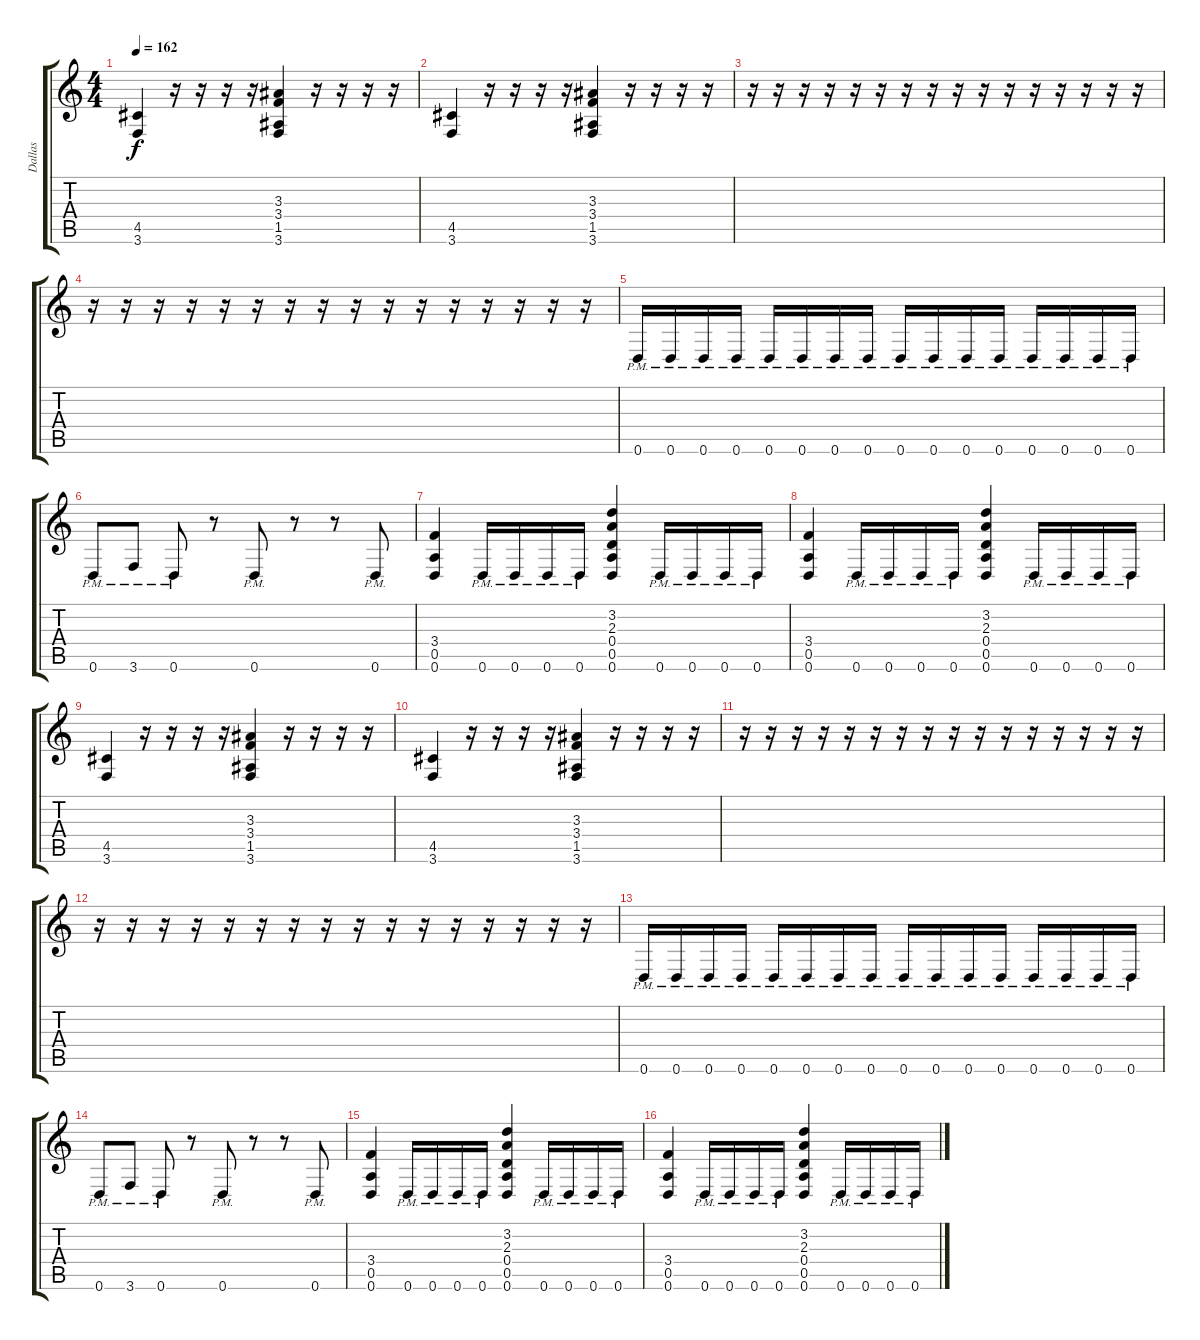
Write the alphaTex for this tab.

\track ("Dallas" "Dallas") {instrument distortionguitar}
\staff {score tabs}
\tuning (E4 B3 G3 D3 A2 D2) {hide}
\ts (4 4)
\tempo 162
\clef g2
\ks c
(4.5 3.6).4{dy f} r.16 r.16 r.16 r.16 (3.3 3.4 1.5 3.6).4 r.16 r.16 r.16 r.16 |
(4.5 3.6).4 r.16 r.16 r.16 r.16 (3.3 3.4 1.5 3.6).4 r.16 r.16 r.16 r.16 |
r.16 r.16 r.16 r.16 r.16 r.16 r.16 r.16 r.16 r.16 r.16 r.16 r.16 r.16 r.16 r.16 |
r.16 r.16 r.16 r.16 r.16 r.16 r.16 r.16 r.16 r.16 r.16 r.16 r.16 r.16 r.16 r.16 |
0.6{pm}.16 0.6{pm}.16 0.6{pm}.16 0.6{pm}.16 0.6{pm}.16 0.6{pm}.16 0.6{pm}.16 0.6{pm}.16 0.6{pm}.16 0.6{pm}.16 0.6{pm}.16 0.6{pm}.16 0.6{pm}.16 0.6{pm}.16 0.6{pm}.16 0.6{pm}.16 |
0.6{pm}.8 3.6{pm}.8 0.6{pm}.8 r.8 0.6{pm}.8 r.8 r.8 0.6{pm}.8 |
(3.4 0.5 0.6).4 0.6{pm}.16 0.6{pm}.16 0.6{pm}.16 0.6{pm}.16 (3.2 2.3 0.4 0.5 0.6).4 0.6{pm}.16 0.6{pm}.16 0.6{pm}.16 0.6{pm}.16 |
(3.4 0.5 0.6).4 0.6{pm}.16 0.6{pm}.16 0.6{pm}.16 0.6{pm}.16 (3.2 2.3 0.4 0.5 0.6).4 0.6{pm}.16 0.6{pm}.16 0.6{pm}.16 0.6{pm}.16 |
(4.5 3.6).4 r.16 r.16 r.16 r.16 (3.3 3.4 1.5 3.6).4 r.16 r.16 r.16 r.16 |
(4.5 3.6).4 r.16 r.16 r.16 r.16 (3.3 3.4 1.5 3.6).4 r.16 r.16 r.16 r.16 |
r.16 r.16 r.16 r.16 r.16 r.16 r.16 r.16 r.16 r.16 r.16 r.16 r.16 r.16 r.16 r.16 |
r.16 r.16 r.16 r.16 r.16 r.16 r.16 r.16 r.16 r.16 r.16 r.16 r.16 r.16 r.16 r.16 |
0.6{pm}.16 0.6{pm}.16 0.6{pm}.16 0.6{pm}.16 0.6{pm}.16 0.6{pm}.16 0.6{pm}.16 0.6{pm}.16 0.6{pm}.16 0.6{pm}.16 0.6{pm}.16 0.6{pm}.16 0.6{pm}.16 0.6{pm}.16 0.6{pm}.16 0.6{pm}.16 |
0.6{pm}.8 3.6{pm}.8 0.6{pm}.8 r.8 0.6{pm}.8 r.8 r.8 0.6{pm}.8 |
(3.4 0.5 0.6).4 0.6{pm}.16 0.6{pm}.16 0.6{pm}.16 0.6{pm}.16 (3.2 2.3 0.4 0.5 0.6).4 0.6{pm}.16 0.6{pm}.16 0.6{pm}.16 0.6{pm}.16 |
(3.4 0.5 0.6).4 0.6{pm}.16 0.6{pm}.16 0.6{pm}.16 0.6{pm}.16 (3.2 2.3 0.4 0.5 0.6).4 0.6{pm}.16 0.6{pm}.16 0.6{pm}.16 0.6{pm}.16
